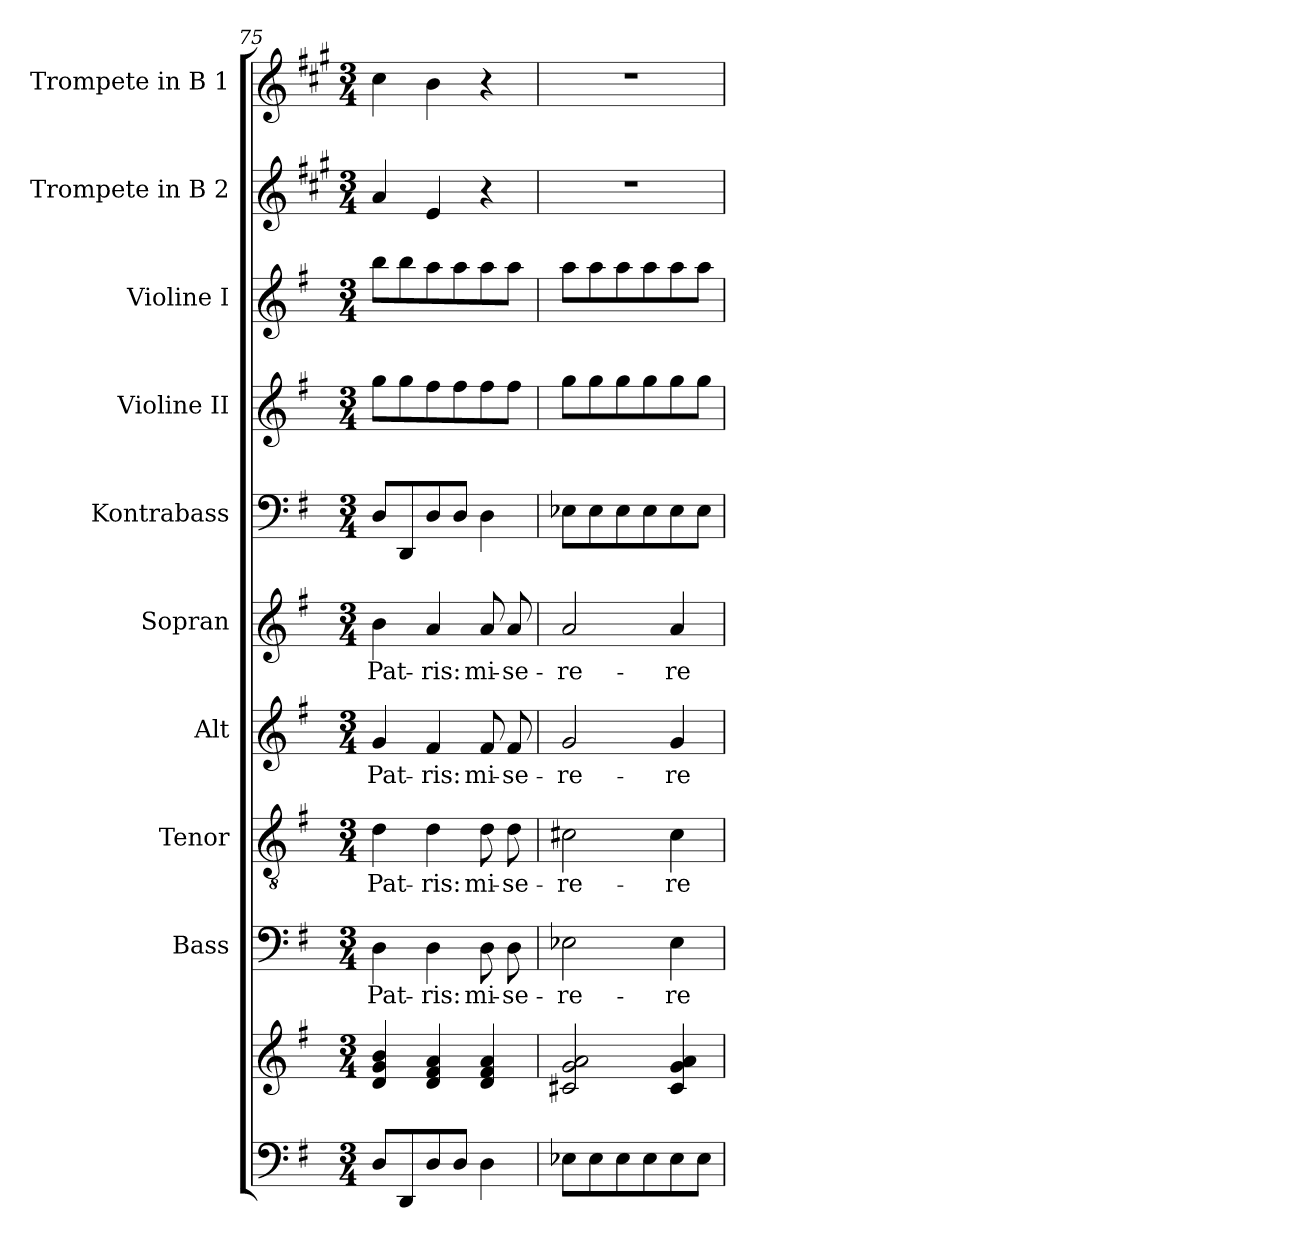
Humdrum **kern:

**kern	**kern	**kern	**text	**kern	**text	**kern	**text	**kern	**text	**kern	**kern	**kern	**kern	**kern
*part10	*part10	*part9	*part9	*part8	*part8	*part7	*part7	*part6	*part6	*part5	*part4	*part3	*part2	*part1
*staff11	*staff10	*staff9	*staff9	*staff8	*staff8	*staff7	*staff7	*staff6	*staff6	*staff5	*staff4	*staff3	*staff2	*staff1
*	*	*I"Bass	*	*I"Tenor	*	*I"Alt	*	*I"Sopran	*	*I"Kontrabass	*I"Violine II	*I"Violine I	*I"Trompete in B 2	*I"Trompete in B 1
*	*	*I'B.	*	*I'T.	*	*I'A.	*	*I'S.	*	*I'Kb.	*I'Vl. II	*I'Vl. I	*I'Tr. 2	*I'Tr. 1
*clefF4	*clefG2	*clefF4	*	*clefGv2	*	*clefG2	*	*clefG2	*	*clefF4	*clefG2	*clefG2	*clefG2	*clefG2
*	*	*	*	*	*	*	*	*	*	*ITrd7c12	*	*	*ITrd1c2	*ITrd1c2
*k[f#]	*k[f#]	*k[f#]	*	*k[f#]	*	*k[f#]	*	*k[f#]	*	*k[f#]	*k[f#]	*k[f#]	*k[f#]	*k[f#]
*G:	*G:	*G:	*	*G:	*	*G:	*	*G:	*	*G:	*G:	*G:	*G:	*G:
*M3/4	*M3/4	*M3/4	*	*M3/4	*	*M3/4	*	*M3/4	*	*M3/4	*M3/4	*M3/4	*M3/4	*M3/4
=75	=75	=75	=75	=75	=75	=75	=75	=75	=75	=75	=75	=75	=75	=75
!	!	!	!LO:LY:b	!	!LO:LY:b	!	!LO:LY:b	!	!LO:LY:b	!	!	!	!	!
8D/L	4d/ 4g/ 4b/	4D\	Pat-	4d\	Pat-	4g/	Pat-	4b\	Pat-	8DD/L	8gg\L	8bb\L	4g/	4b\
8DD/	.	.	.	.	.	.	.	.	.	8DDD/	8gg\	8bb\	.	.
!	!	!	!LO:LY:b	!	!LO:LY:b	!	!LO:LY:b	!	!LO:LY:b	!	!	!	!	!
8D/	4d/ 4f#/ 4a/	4D\	-ris:	4d\	-ris:	4f#/	-ris:	4a/	-ris:	8DD/	8ff#\	8aa\	4d/	4a\
8D/J	.	.	.	.	.	.	.	.	.	8DD/J	8ff#\	8aa\	.	.
!	!	!	!LO:LY:b	!	!LO:LY:b	!	!LO:LY:b	!	!LO:LY:b	!	!	!	!	!
4D\	4d/ 4f#/ 4a/	8D\	mi-	8d\	mi-	8f#/	mi-	8a/	mi-	4DD\	8ff#\	8aa\	4r	4r
!	!	!	!LO:LY:b	!	!LO:LY:b	!	!LO:LY:b	!	!LO:LY:b	!	!	!	!	!
.	.	8D\	-se-	8d\	-se-	8f#/	-se-	8a/	-se-	.	8ff#\J	8aa\J	.	.
=76	=76	=76	=76	=76	=76	=76	=76	=76	=76	=76	=76	=76	=76	=76
!	!	!	!LO:LY:b	!	!LO:LY:b	!	!LO:LY:b	!	!LO:LY:b	!	!	!	!	!
8E-X\L	2c#X/ 2g/ 2a/	2E-X\	-re-	2c#X\	-re-	2g/	-re-	2a/	-re-	8EE-X\L	8gg\L	8aa\L	2.r	2.r
8E-\	.	.	.	.	.	.	.	.	.	8EE-\	8gg\	8aa\	.	.
8E-\	.	.	.	.	.	.	.	.	.	8EE-\	8gg\	8aa\	.	.
8E-\	.	.	.	.	.	.	.	.	.	8EE-\	8gg\	8aa\	.	.
!	!	!	!LO:LY:b	!	!LO:LY:b	!	!LO:LY:b	!	!LO:LY:b	!	!	!	!	!
8E-\	4c#/ 4g/ 4a/	4E-\	-re	4c#\	-re	4g/	-re	4a/	-re	8EE-\	8gg\	8aa\	.	.
8E-\J	.	.	.	.	.	.	.	.	.	8EE-\J	8gg\J	8aa\J	.	.
=	=	=	=	=	=	=	=	=	=	=	=	=	=	=
*-	*-	*-	*-	*-	*-	*-	*-	*-	*-	*-	*-	*-	*-	*-
